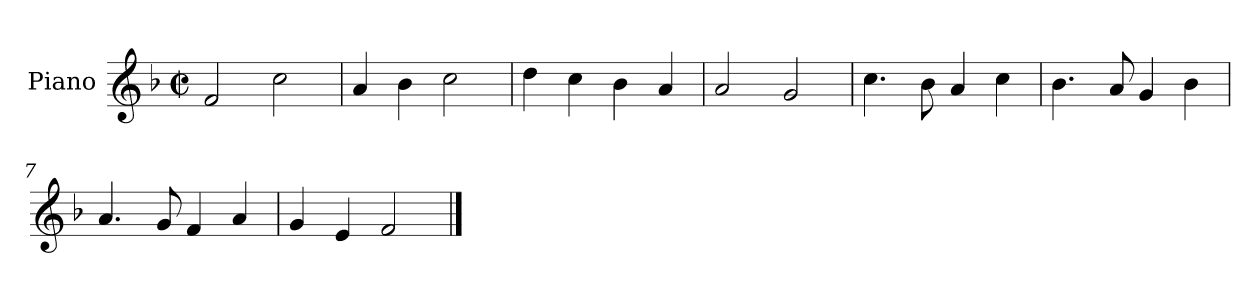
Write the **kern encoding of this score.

**kern
*part1
*staff1
*I"Piano
*I'Pno
*clefG2
*k[b-]
*F:
*M2/2
*met(c|)
=1
2f/
2cc\
=2
4a/
4b-\
2cc\
=3
4dd\
4cc\
4b-\
4a/
=4
2a/
2g/
=5
4.cc\
8b-\
4a/
4cc\
=6
4.b-\
8a/
4g/
4b-\
=7
4.a/
8g/
4f/
4a/
=8
4g/
4e/
2f/
==
*-
